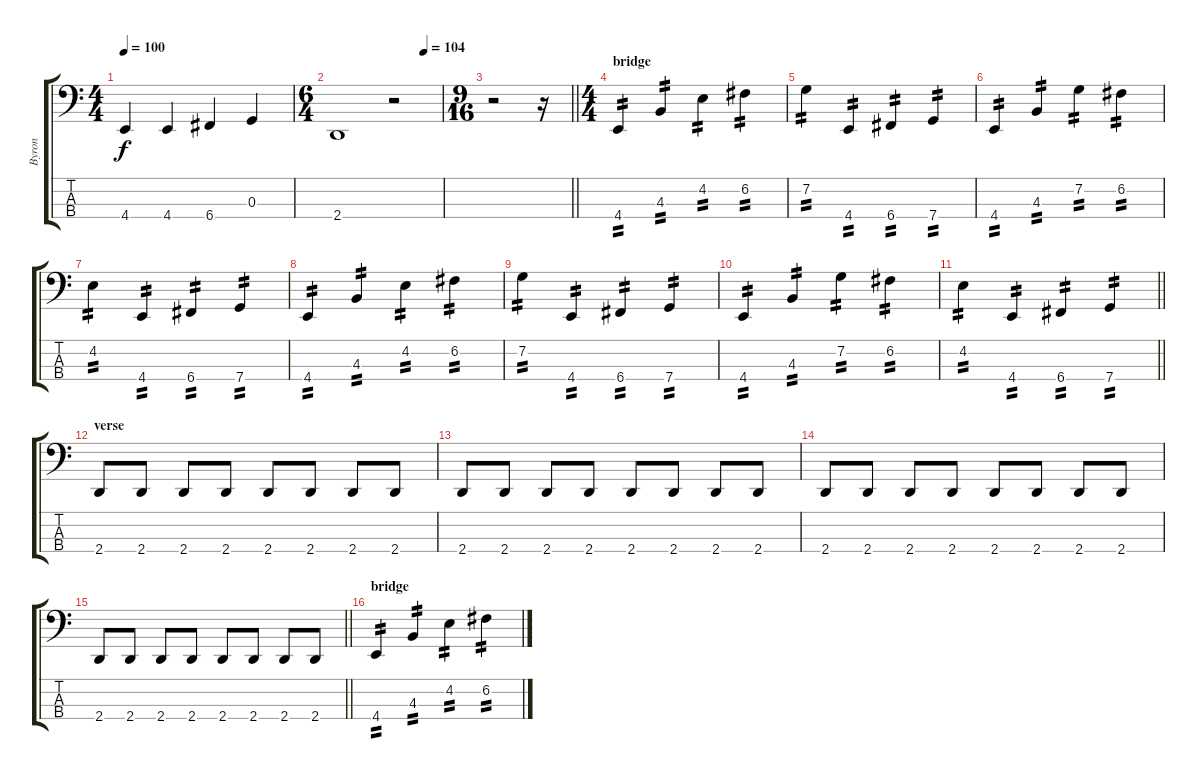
\track ("Byron" "Byron") {instrument electricbasspick}
\staff {score tabs}
\tuning (F2 C2 G1 C1) {hide}
\ts (4 4)
\tempo 100
\clef f4
\ks c
4.4.4{dy f} 4.4.4 6.4.4 0.3.4 |
\ts (6 4)
\tempo (104 0.8333333333333334)
2.4.1 r.2 |
\ts (9 16)
\barLineRight lightlight
r.2 r.16 |
\ts (4 4)
\section ("" "bridge")
4.4.4{tp 2} 4.3.4{tp 2} 4.2.4{tp 2} 6.2.4{tp 2} |
7.2.4{tp 2} 4.4.4{tp 2} 6.4.4{tp 2} 7.4.4{tp 2} |
4.4.4{tp 2} 4.3.4{tp 2} 7.2.4{tp 2} 6.2.4{tp 2} |
4.2.4{tp 2} 4.4.4{tp 2} 6.4.4{tp 2} 7.4.4{tp 2} |
4.4.4{tp 2} 4.3.4{tp 2} 4.2.4{tp 2} 6.2.4{tp 2} |
7.2.4{tp 2} 4.4.4{tp 2} 6.4.4{tp 2} 7.4.4{tp 2} |
4.4.4{tp 2} 4.3.4{tp 2} 7.2.4{tp 2} 6.2.4{tp 2} |
\barLineRight lightlight
4.2.4{tp 2} 4.4.4{tp 2} 6.4.4{tp 2} 7.4.4{tp 2} |
\section ("" "verse")
2.4.8 2.4.8 2.4.8 2.4.8 2.4.8 2.4.8 2.4.8 2.4.8 |
2.4.8 2.4.8 2.4.8 2.4.8 2.4.8 2.4.8 2.4.8 2.4.8 |
2.4.8 2.4.8 2.4.8 2.4.8 2.4.8 2.4.8 2.4.8 2.4.8 |
\barLineRight lightlight
2.4.8 2.4.8 2.4.8 2.4.8 2.4.8 2.4.8 2.4.8 2.4.8 |
\section ("" "bridge")
4.4.4{tp 2} 4.3.4{tp 2} 4.2.4{tp 2} 6.2.4{tp 2}
